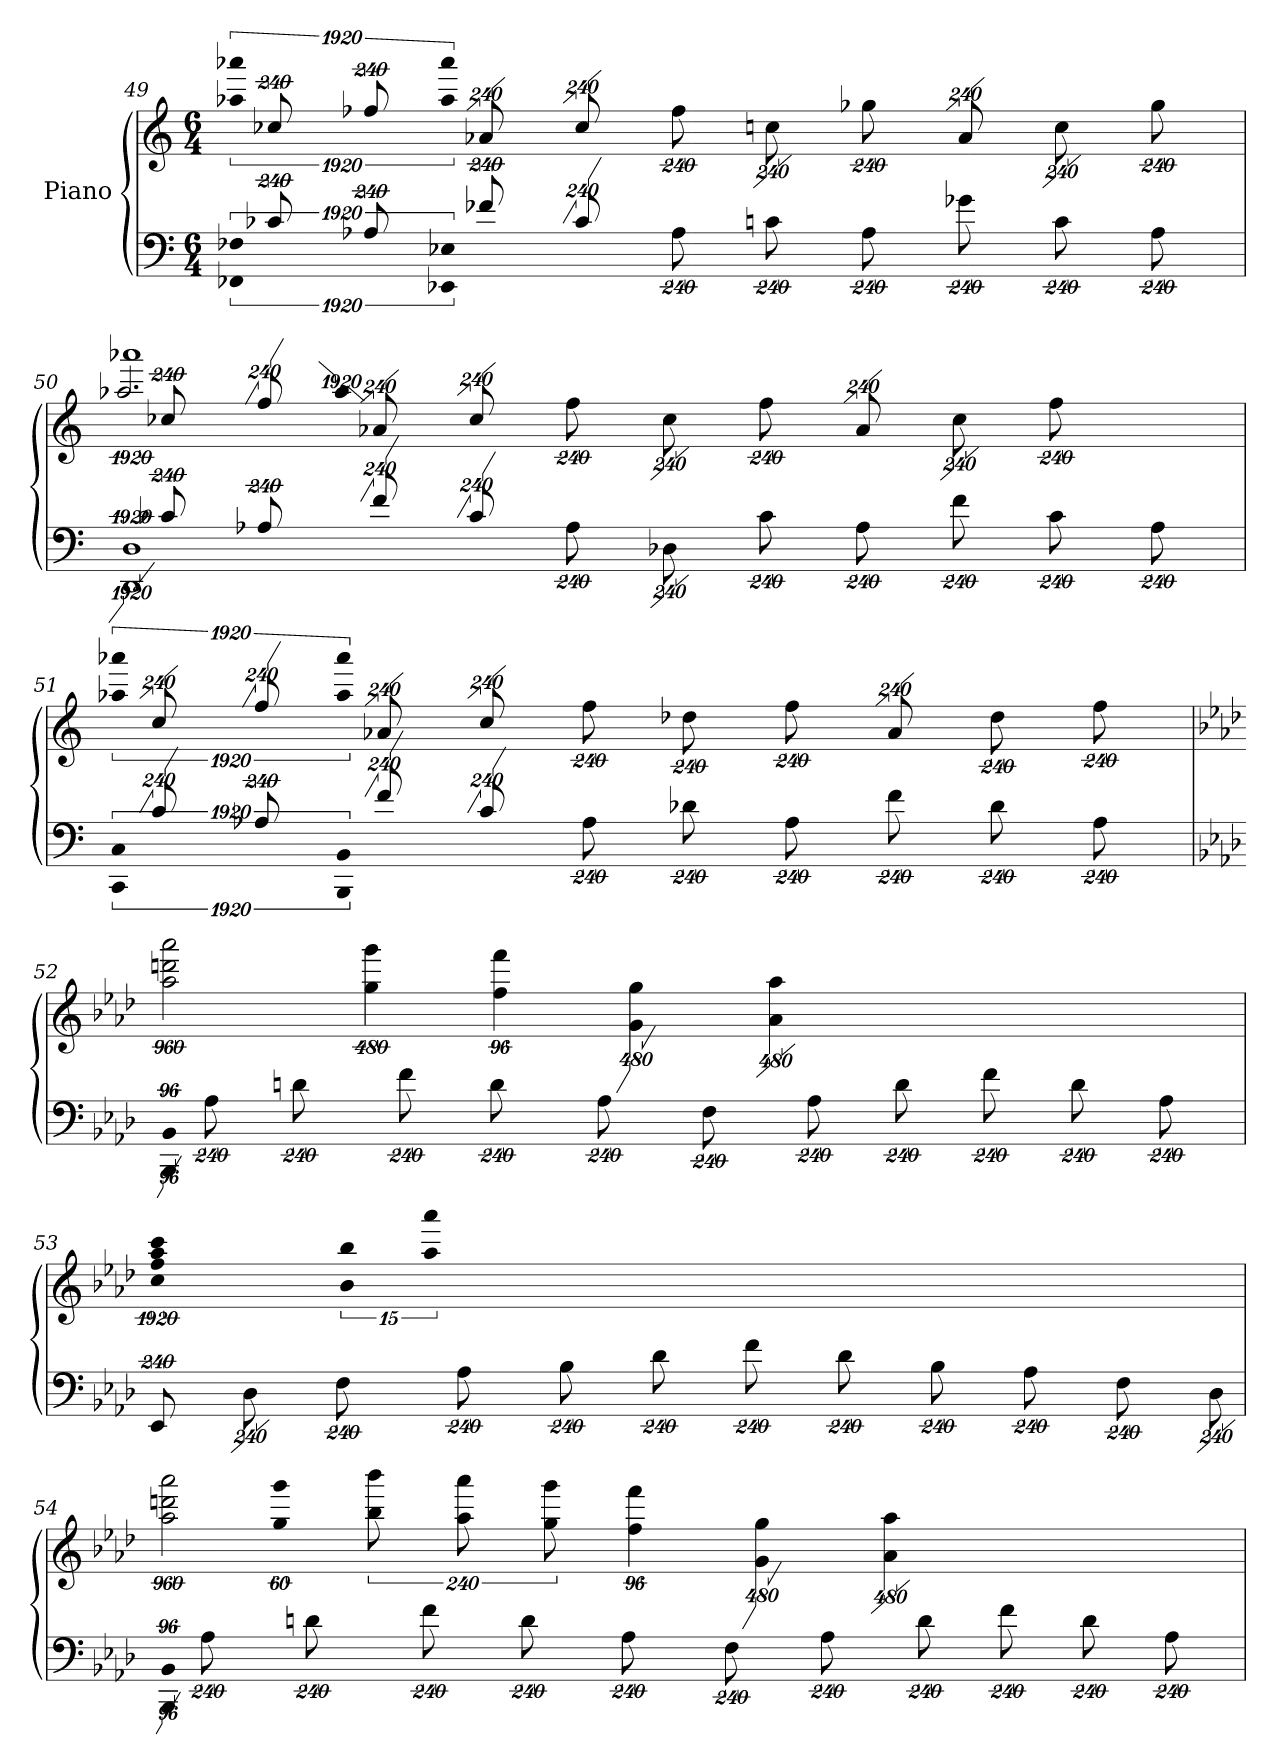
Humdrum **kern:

**kern	**kern
*part2	*part1
*staff2	*staff1
*I"Piano	*I"Piano
*clefF4	*clefG2
*k[]	*k[]
*C:	*C:
*M6/4	*M6/4
=49	=49
*^	*^
*	*^	*	*^
!	!LO:N:vis=1	!LO:N:vis=1	!	!LO:N:vis=1	!LO:N:vis=1
8ryy	1920%1439FF-	1920%1439F-	8ryy	1920%1439aa-	1920%1439aaa-
1920%239c-	.	.	1920%239cc-	.	.
1920ryy	.	.	1920ryy	.	.
1920%239A-	.	.	1920%239ff-	.	.
1920ryy	.	.	1920ryy	.	.
1920%239f-	.	.	1920%239a-	.	.
1920ryy	.	.	1920ryy	.	.
1920%239c-	.	.	1920%239cc-	.	.
1920ryy	.	.	1920ryy	.	.
1920%227A-	.	.	1920%227ff-	.	.
1920%253ryy	.	.	1920%253ryy	.	.
!	!LO:N:vis=1	!LO:N:vis=1	!	!LO:N:vis=1	!LO:N:vis=1
.	1920%1439EE-	1920%1439E-	.	1920%1439aa-	1920%1439aaa-
1920%239c	.	.	1920%239cc	.	.
1920ryy	.	.	1920ryy	.	.
1920%239A-	.	.	1920%239gg-	.	.
1920ryy	.	.	1920ryy	.	.
1920%239g-	.	.	1920%239a-	.	.
1920ryy	.	.	1920ryy	.	.
1920%239c	.	.	1920%239cc	.	.
1920ryy	.	.	1920ryy	.	.
1920%227A-	.	.	1920%227gg-	.	.
1920%11ryy	.	.	1920%11ryy	.	.
=50	=50	=50	=50	=50	=50
8ryy	1920%2879DD	1920%2879D	8ryy	1920%2879aaa-	2.aa-
1920%239c-	.	.	1920%239cc-	.	.
1920ryy	.	.	1920ryy	.	.
1920%239A-	.	.	1920%239ff	.	.
1920ryy	.	.	1920ryy	.	.
1920%239f	.	.	1920%239a-	.	.
1920ryy	.	.	1920ryy	.	.
1920%239c-	.	.	1920%239cc-	.	.
1920ryy	.	.	1920ryy	.	.
1920%239A-	.	.	1920%239ff	.	.
1920ryy	.	.	1920%241ryy	.	.
!	!	!	!	!	!LO:N:vis=1
1920%239D-	.	.	.	.	1920%1439aa-
1920ryy	.	.	.	.	.
1920%239c-	.	.	1920%239cc-	.	.
1920ryy	.	.	1920ryy	.	.
1920%239A-	.	.	1920%239ff	.	.
1920ryy	.	.	1920ryy	.	.
1920%239f	.	.	1920%239a-	.	.
1920ryy	.	.	1920ryy	.	.
1920%239c-	.	.	1920%239cc-	.	.
1920ryy	.	.	1920ryy	.	.
1920%227A-	.	.	1920%227ff	.	.
160ryy	.	.	160ryy	.	.
=51	=51	=51	=51	=51	=51
!	!LO:N:vis=1	!LO:N:vis=1	!	!LO:N:vis=1	!LO:N:vis=1
8ryy	1920%1439CC	1920%1439C	8ryy	1920%1439aa-	1920%1439aaa-
1920%239c	.	.	1920%239cc	.	.
1920ryy	.	.	1920ryy	.	.
1920%239A-	.	.	1920%239ff	.	.
1920ryy	.	.	1920ryy	.	.
1920%239f	.	.	1920%239a-	.	.
1920ryy	.	.	1920ryy	.	.
1920%239c	.	.	1920%239cc	.	.
1920ryy	.	.	1920ryy	.	.
1920%227A-	.	.	1920%227ff	.	.
1920%253ryy	.	.	1920%253ryy	.	.
!	!LO:N:vis=1	!LO:N:vis=1	!	!LO:N:vis=1	!LO:N:vis=1
.	1920%1439BBB	1920%1439BB	.	1920%1439aa-	1920%1439aaa-
1920%239d-	.	.	1920%239dd-	.	.
1920ryy	.	.	1920ryy	.	.
1920%239A-	.	.	1920%239ff	.	.
1920ryy	.	.	1920ryy	.	.
1920%239f	.	.	1920%239a-	.	.
1920ryy	.	.	1920ryy	.	.
1920%239d-	.	.	1920%239dd-	.	.
1920ryy	.	.	1920ryy	.	.
1920%227A-	.	.	1920%227ff	.	.
1920%11ryy	.	.	1920%11ryy	.	.
*	*	*	*v	*v	*v
=52	=52	=52	=52
*k[b-e-a-d-]	*	*	*k[b-e-a-d-]
*A-:	*	*	*A-:
8ryy	384%91BBB-	384%91BB-	1920%959aaa- 1920%959ddd 1920%959aa-
1920%239A-	.	.	.
.	160ryy	160ryy	.
.	160%201ryy	160%201ryy	.
1920ryy	.	.	.
1920%239d	.	.	.
1920ryy	.	.	.
1920%239f	.	.	.
1920ryy	.	.	1920ryy
1920%239d	.	.	1920%479ggg 1920%479gg
1920ryy	.	.	.
1920%239A-	.	.	.
1920ryy	.	.	1920ryy
1920%239F	.	.	384%91fff 384%91ff
1920ryy	.	.	.
1920%239A-	.	.	.
.	.	.	384%5ryy
1920ryy	.	.	.
1920%239d	.	.	1920%479gg 1920%479g
1920ryy	.	.	.
1920%239f	.	.	.
1920ryy	.	.	1920ryy
1920%239d	.	.	1920%479aa- 1920%479a-
1920ryy	.	.	.
1920%227A-	.	.	.
160ryy	.	.	.
*v	*v	*v	*
=53	=53
!	!LO:N:vis=1
1920%239EE-	1920%1439ccc 1920%1439aa- 1920%1439ff 1920%1439cc
1920ryy	.
1920%239D-	.
1920ryy	.
1920%239F	.
1920ryy	.
1920%239A-	.
1920ryy	.
1920%239B-	.
1920ryy	.
1920%239d-	.
1920ryy	1920ryy
1920%239f	384%91bb- 384%91b-
1920ryy	.
1920%239d-	.
.	384%101ryy
1920ryy	.
1920%239B-	.
1920ryy	.
1920%239A-	.
1920ryy	.
1920%239F	384%91aaa- 384%91aa-
1920ryy	.
1920%227D-	.
.	160ryy
=54	=54
*^	*
*	*^	*
8ryy	384%91BBB-	384%91BB-	1920%683aaa- 1920%683ddd 1920%683aa-
1920%239A-	.	.	.
.	160ryy	160ryy	.
.	160%201ryy	160%201ryy	.
1920ryy	.	.	.
1920%239d	.	.	.
.	.	.	1920%37ryy
1920ryy	.	.	.
1920%239f	.	.	1920%227ggg 1920%227gg
.	.	.	1920%13ryy
1920ryy	.	.	.
1920%239d	.	.	1920%151bbb- 1920%151bb-
.	.	.	320.ryy
.	.	.	1920%151aaa- 1920%151aa-
1920ryy	.	.	.
1920%239A-	.	.	.
.	.	.	320.ryy
.	.	.	1920%151ggg 1920%151gg
.	.	.	320.ryy
1920ryy	.	.	.
1920%239F	.	.	384%91fff 384%91ff
1920ryy	.	.	.
1920%239A-	.	.	.
.	.	.	384%5ryy
1920ryy	.	.	.
1920%239d	.	.	1920%479gg 1920%479g
1920ryy	.	.	.
1920%239f	.	.	.
1920ryy	.	.	1920ryy
1920%239d	.	.	1920%479aa- 1920%479a-
1920ryy	.	.	.
1920%227A-	.	.	.
160ryy	.	.	.
*v	*v	*v	*
=	=
*-	*-
